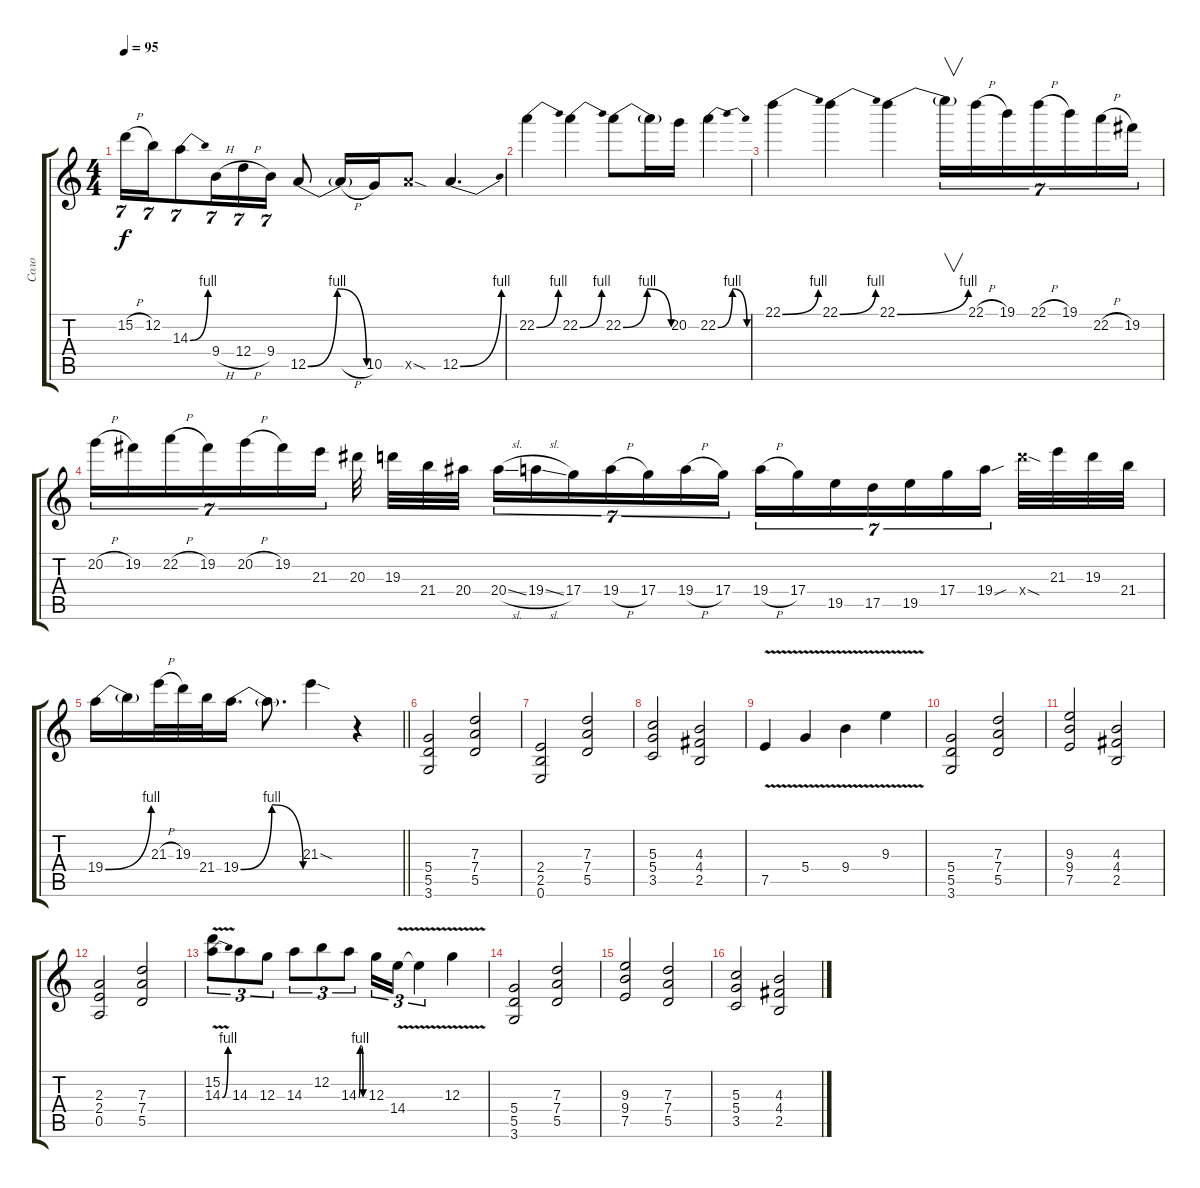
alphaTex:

\track ("Соло" "Соло") {instrument distortionguitar}
\staff {score tabs}
\tuning (E4 B3 G3 D3 A2 E2) {hide}
\ts (4 4)
\tempo 95
\clef g2
\ks c
15.2{h}.16{tu (7 4) dy f} 12.2.16{tu (7 4)} 14.3{be (bend 0 0 60 4)}.8{tu (7 4)} 9.4{h}.16{tu (7 4)} 12.4{h}.16{tu (7 4)} 9.4.16{tu (7 4)} 12.5{be (bendrelease 0 0 10 4 30 4 60 0)}.8 12.5{h t}.16 10.5.16 12.5{sod x}.8 12.5{be (bend 0 0 60 4)}.4{d} |
22.2{be (bend 0 0 60 4)}.4 22.2{be (bend 0 0 60 4)}.4 22.2{be (bendrelease 0 0 24 4 45 4 60 0)}.8 22.2{t}.16 20.2.16 22.2{be (bendrelease 0 0 30 4 45 4 60 0)}.4 |
22.1{be (bend 0 0 60 4)}.4 22.1{be (bend 0 0 60 4)}.4 22.1{be (bend 0 0 60 4)}.4 22.1{t}.16{v tu (7 4)} 22.1{h}.16{tu (7 4)} 19.1.16{tu (7 4)} 22.1{h}.16{tu (7 4)} 19.1.16{tu (7 4)} 22.2{h}.16{tu (7 4)} 19.2.16{tu (7 4)} |
20.2{h}.16{tu (7 4)} 19.2.16{tu (7 4)} 22.2{h}.16{tu (7 4)} 19.2.16{tu (7 4)} 20.2{h}.16{tu (7 4)} 19.2.16{tu (7 4)} 21.3.16{tu (7 4)} 20.3.32 19.3.32 21.4.32 20.4.32{beam splitsecondary} 20.4{sl}.16{tu (7 4)} 19.4{sl}.16{tu (7 4)} 17.4.16{tu (7 4)} 19.4{h}.16{tu (7 4)} 17.4.16{tu (7 4)} 19.4{h}.16{tu (7 4)} 17.4.16{tu (7 4) beam splitsecondary} 19.4{h}.16{tu (7 4)} 17.4.16{tu (7 4)} 19.5.16{tu (7 4)} 17.5.16{tu (7 4)} 19.5.16{tu (7 4)} 17.4.16{tu (7 4)} 19.4{sou}.16{tu (7 4) beam splitsecondary} 24.4{sod x}.32 21.3.32 19.3.32 21.4.32 |
\barLineRight lightlight
19.4{be (bend 0 0 60 4)}.16 19.4{t}.16 21.3{h}.32 19.3.32 21.4.32 19.4{be (bendrelease 0 0 20 4 45 4 60 0)}.16{d} 19.4{t}.8{d} 21.3{sod}.4 r.4 |
(5.4 5.5 3.6).2 (7.3 7.4 5.5).2 |
(2.4 2.5 0.6).2 (7.3 7.4 5.5).2 |
(5.3 5.4 3.5).2 (4.3 4.4 2.5).2 |
7.5{v}.4 5.4{v}.4 9.4{v}.4 9.3{v}.4 |
(5.4 5.5 3.6).2 (7.3 7.4 5.5).2 |
(9.3 9.4 7.5).2 (4.3 4.4 2.5).2 |
(2.3 2.4 0.5).2 (7.3 7.4 5.5).2 |
(15.2 14.3{be (bend 0 0 60 4) v}).8{tu (3 2)} 14.3.8{tu (3 2)} 12.3.8{tu (3 2)} 14.3.8{tu (3 2)} 12.2.8{tu (3 2)} 14.3{be (custom 0 0 15 4 30 4 45 0 60 0)}.8{tu (3 2)} 12.3.16{tu (3 2)} 14.4{v}.16{tu (3 2)} 14.4{t}.4{tu (3 2)} 12.3{v}.4 |
(5.4 5.5 3.6).2 (7.3 7.4 5.5).2 |
(9.3 9.4 7.5).2 (7.3 7.4 5.5).2 |
(5.3 5.4 3.5).2 (4.3 4.4 2.5).2
